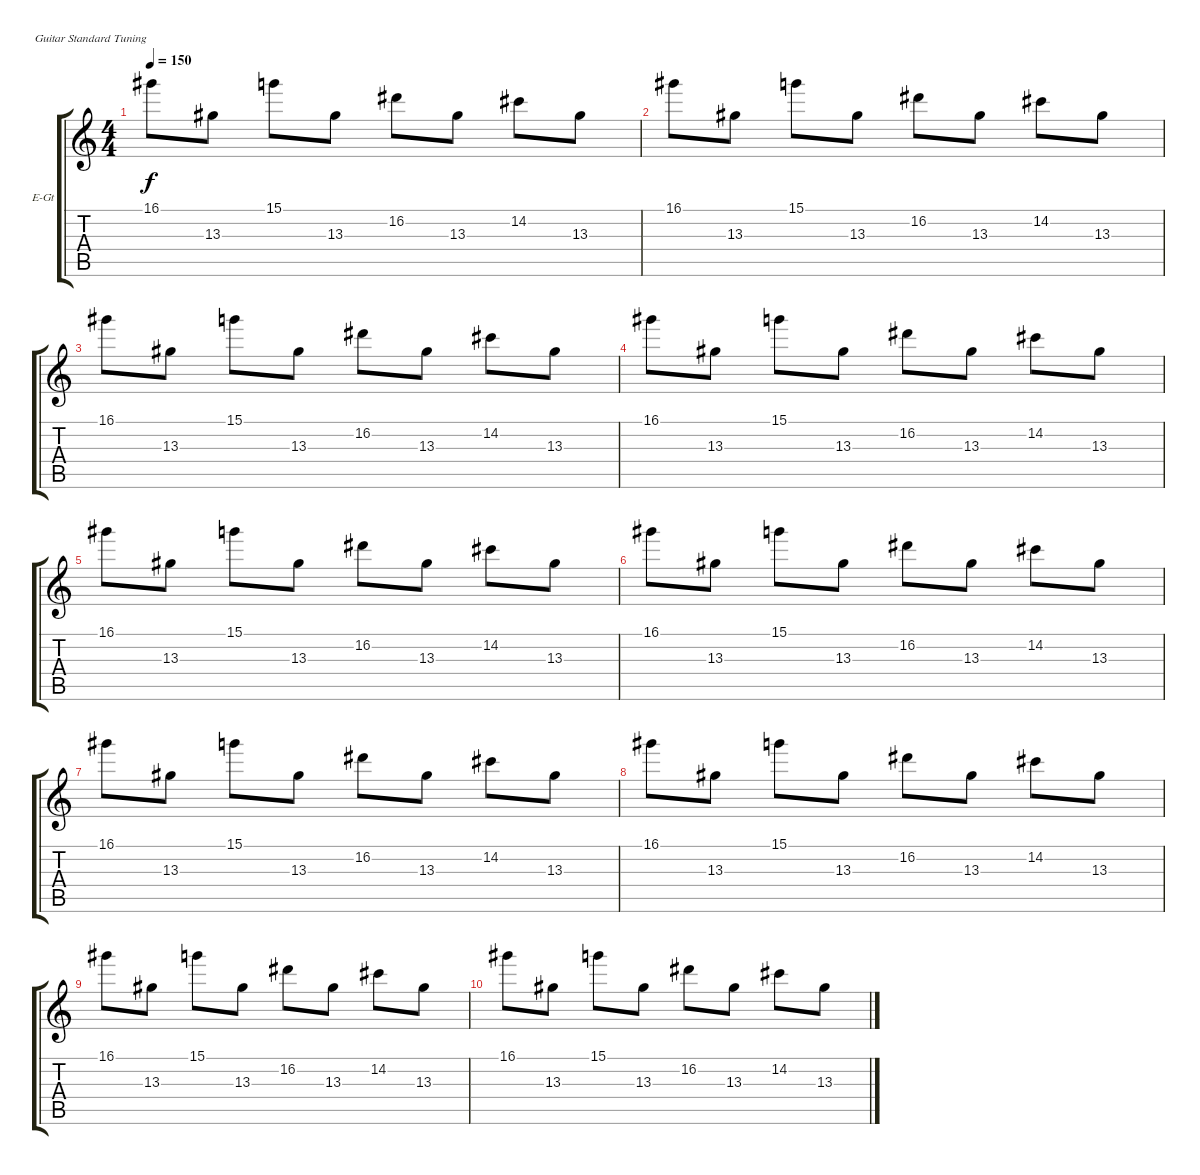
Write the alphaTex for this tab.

\defaultSystemsLayout 4
\bracketExtendMode groupsimilarinstruments
\firstSystemTrackNameOrientation horizontal
\otherSystemsTrackNameOrientation horizontal
\track ("Electric Guitar (Clean)" "E-Gt") {instrument electricguitarclean}
\staff {score tabs}
\tuning (E4 B3 G3 D3 A2 E2)
\ts (4 4)
\tempo 150
\clef g2
\ks c
16.1.8{dy f} 13.3.8 15.1.8 13.3.8 16.2.8 13.3.8 14.2.8 13.3.8 |
16.1.8 13.3.8 15.1.8 13.3.8 16.2.8 13.3.8 14.2.8 13.3.8 |
16.1.8 13.3.8 15.1.8 13.3.8 16.2.8 13.3.8 14.2.8 13.3.8 |
16.1.8 13.3.8 15.1.8 13.3.8 16.2.8 13.3.8 14.2.8 13.3.8 |
16.1.8 13.3.8 15.1.8 13.3.8 16.2.8 13.3.8 14.2.8 13.3.8 |
16.1.8 13.3.8 15.1.8 13.3.8 16.2.8 13.3.8 14.2.8 13.3.8 |
16.1.8 13.3.8 15.1.8 13.3.8 16.2.8 13.3.8 14.2.8 13.3.8 |
16.1.8 13.3.8 15.1.8 13.3.8 16.2.8 13.3.8 14.2.8 13.3.8 |
16.1.8 13.3.8 15.1.8 13.3.8 16.2.8 13.3.8 14.2.8 13.3.8 |
16.1.8 13.3.8 15.1.8 13.3.8 16.2.8 13.3.8 14.2.8 13.3.8
